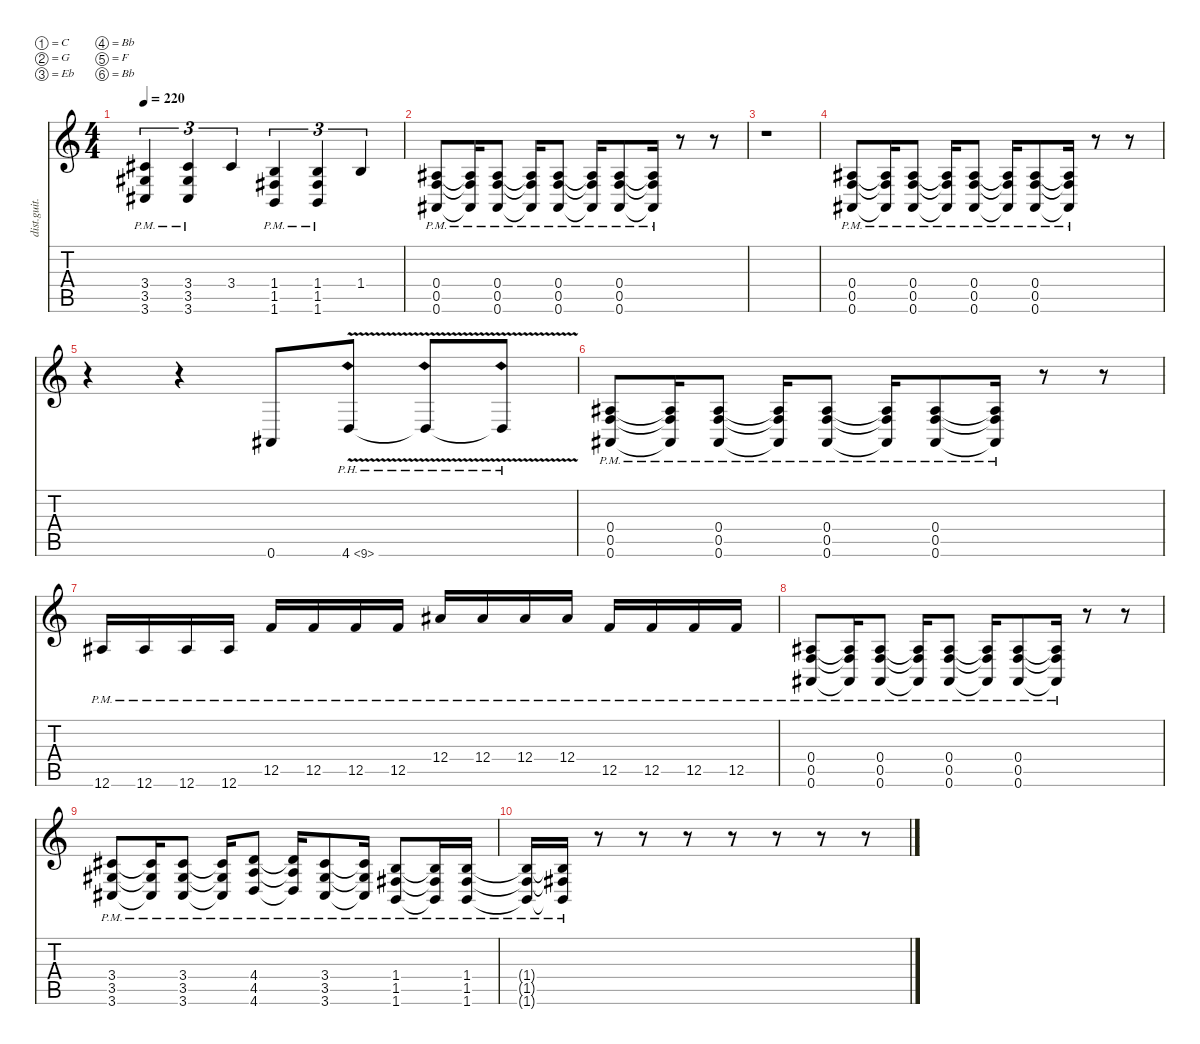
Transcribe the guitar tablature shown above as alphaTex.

\defaultSystemsLayout 4
\hideDynamics
\bracketExtendMode nobrackets
\otherSystemsTrackNameOrientation horizontal
\track ("riff" "dist.guit.") {instrument distortionguitar}
\staff {score tabs}
\tuning (C4 G3 Eb3 Bb2 F2 Bb1)
\ts (4 4)
\tempo 220
\clef g2
\ks c
(3.6{pm acc #} 3.5{pm acc #} 3.4{pm acc #}).4{tu (3 2) dy mf beam Up} (3.6{pm acc #} 3.4{pm acc #} 3.5{pm acc #}).4{tu (3 2) beam Up} 3.4{acc #}.4{tu (3 2) beam Up} (1.6{pm} 1.5{pm acc #} 1.4{pm}).4{tu (3 2) beam Up} (1.6{pm} 1.4{pm} 1.5{pm acc #}).4{tu (3 2) beam Up} 1.4.4{tu (3 2) beam Up} |
(0.6{pm acc #} 0.5{pm} 0.4{pm acc #}).8{beam Up} (0.6{pm t acc #} 0.5{pm t} 0.4{pm t acc #}).16{beam Up} (0.6{pm acc #} 0.4{pm acc #} 0.5{pm}).8{beam Up} (0.6{pm t acc #} 0.4{pm t acc #} 0.5{pm t}).16{beam Up} (0.6{pm acc #} 0.5{pm} 0.4{pm acc #}).8{beam Up} (0.6{pm t acc #} 0.5{pm t} 0.4{pm t acc #}).16{beam Up} (0.6{pm acc #} 0.5{pm} 0.4{pm acc #}).8{beam Up} (0.6{pm t acc #} 0.5{pm t} 0.4{pm t acc #}).16{beam Up} r.8{beam Up} r.8{beam Up} |
r.1{beam Down} |
(0.6{pm acc #} 0.5{pm} 0.4{pm acc #}).8{beam Up} (0.6{pm t acc #} 0.5{pm t} 0.4{pm t acc #}).16{beam Up} (0.6{pm acc #} 0.4{pm acc #} 0.5{pm}).8{beam Up} (0.6{pm t acc #} 0.4{pm t acc #} 0.5{pm t}).16{beam Up} (0.6{pm acc #} 0.5{pm} 0.4{pm acc #}).8{beam Up} (0.6{pm t acc #} 0.5{pm t} 0.4{pm t acc #}).16{beam Up} (0.6{pm acc #} 0.5{pm} 0.4{pm acc #}).8{beam Up} (0.6{pm t acc #} 0.5{pm t} 0.4{pm t acc #}).16{beam Up} r.8{beam Up} r.8{beam Up} |
r.4{beam Down} r.4{beam Down} 0.6{acc #}.8{beam Up} 4.6{ph 5 v}.8{beam Up} 4.6{ph 5 v t}.8{beam Up} 4.6{ph 5 v t}.8{beam Up} |
(0.6{pm acc #} 0.5{pm} 0.4{pm acc #}).8{beam Up} (0.6{pm t acc #} 0.5{pm t} 0.4{pm t acc #}).16{beam Up} (0.6{pm acc #} 0.4{pm acc #} 0.5{pm}).8{beam Up} (0.6{pm t acc #} 0.4{pm t acc #} 0.5{pm t}).16{beam Up} (0.6{pm acc #} 0.5{pm} 0.4{pm acc #}).8{beam Up} (0.6{pm t acc #} 0.5{pm t} 0.4{pm t acc #}).16{beam Up} (0.6{pm acc #} 0.5{pm} 0.4{pm acc #}).8{beam Up} (0.6{pm t acc #} 0.5{pm t} 0.4{pm t acc #}).16{beam Up} r.8{beam Up} r.8{beam Up} |
12.6{pm acc #}.16{beam Up} 12.6{pm acc #}.16{beam Up} 12.6{pm acc #}.16{beam Up} 12.6{pm acc #}.16{beam Up} 12.5{pm}.16{beam Up} 12.5{pm}.16{beam Up} 12.5{pm}.16{beam Up} 12.5{pm}.16{beam Up} 12.4{pm acc #}.16{beam Up} 12.4{pm acc #}.16{beam Up} 12.4{pm acc #}.16{beam Up} 12.4{pm acc #}.16{beam Up} 12.5{pm}.16{beam Up} 12.5{pm}.16{beam Up} 12.5{pm}.16{beam Up} 12.5{pm}.16{beam Up} |
(0.6{pm acc #} 0.5{pm} 0.4{pm acc #}).8{beam Up} (0.6{pm t acc #} 0.5{pm t} 0.4{pm t acc #}).16{beam Up} (0.6{pm acc #} 0.4{pm acc #} 0.5{pm}).8{beam Up} (0.6{pm t acc #} 0.4{pm t acc #} 0.5{pm t}).16{beam Up} (0.6{pm acc #} 0.5{pm} 0.4{pm acc #}).8{beam Up} (0.6{pm t acc #} 0.5{pm t} 0.4{pm t acc #}).16{beam Up} (0.6{pm acc #} 0.5{pm} 0.4{pm acc #}).8{beam Up} (0.6{pm t acc #} 0.5{pm t} 0.4{pm t acc #}).16{beam Up} r.8{beam Up} r.8{beam Up} |
(3.6{pm acc #} 3.5{pm acc #} 3.4{pm acc #}).8{beam Up} (3.6{pm t acc #} 3.5{pm t acc #} 3.4{pm t acc #}).16{beam Up} (3.6{pm acc #} 3.4{pm acc #} 3.5{pm acc #}).8{beam Up} (3.6{pm t acc #} 3.4{pm t acc #} 3.5{pm t acc #}).16{beam Up} (4.6{pm} 4.5{pm} 4.4{pm}).8{beam Up} (4.6{pm t} 4.5{pm t} 4.4{pm t}).16{beam Up} (3.6{pm acc #} 3.5{pm acc #} 3.4{pm acc #}).8{beam Up} (3.6{pm t acc #} 3.5{pm t acc #} 3.4{pm t acc #}).16{beam Up} (1.6{pm} 1.5{pm acc #} 1.4{pm}).8{beam Up} (1.6{pm t} 1.5{pm t acc #} 1.4{pm t}).16{beam Up} (1.6{pm} 1.5{pm acc #} 1.4{pm}).16{beam Up} |
(1.6{pm t} 1.5{pm t acc #} 1.4{pm t}).16{beam Up} (1.6{pm t} 1.5{pm t acc #} 1.4{pm t}).16{beam Up} r.8{beam Up} r.8{beam Up} r.8{beam Up} r.8{beam Up} r.8{beam Up} r.8{beam Up} r.8{beam Up}
